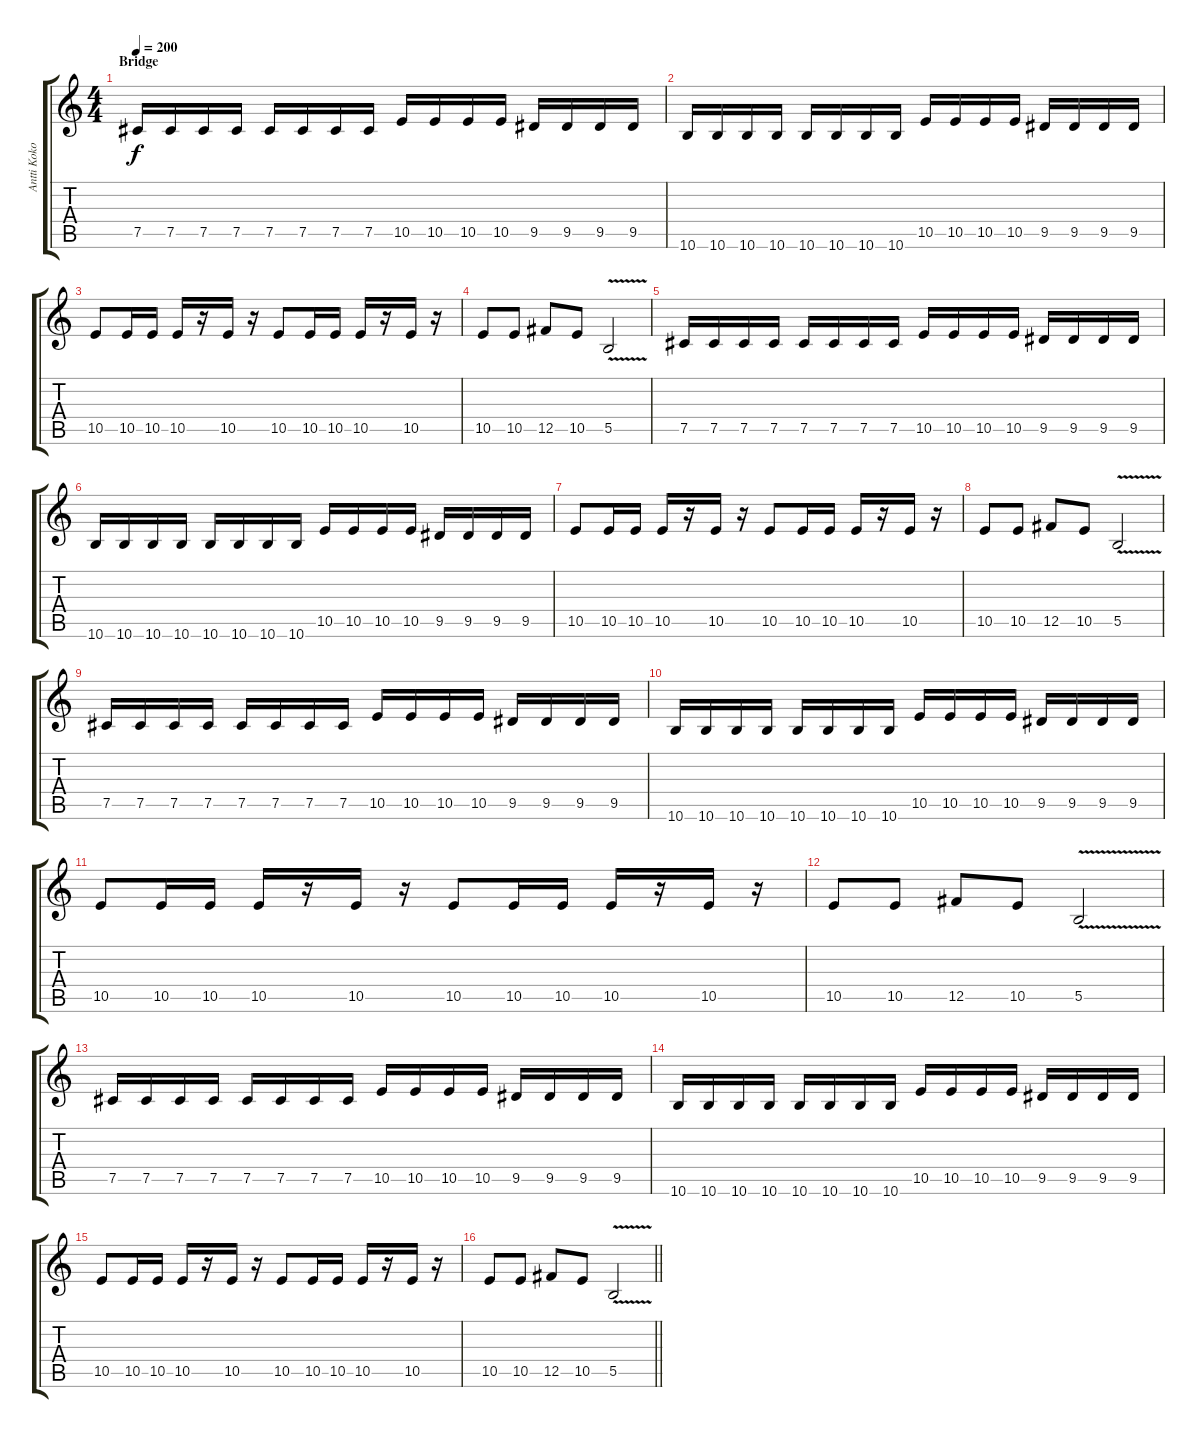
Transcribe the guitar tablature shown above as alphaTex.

\track ("Antti Koko" "Antti Koko") {instrument distortionguitar}
\staff {score tabs}
\tuning (Db4 Ab3 E3 B2 Gb2 Db2) {hide}
\ts (4 4)
\section ("" "Bridge")
\tempo 200
\clef g2
\ks c
7.5.16{dy f} 7.5.16 7.5.16 7.5.16 7.5.16 7.5.16 7.5.16 7.5.16 10.5.16 10.5.16 10.5.16 10.5.16 9.5.16 9.5.16 9.5.16 9.5.16 |
10.6.16 10.6.16 10.6.16 10.6.16 10.6.16 10.6.16 10.6.16 10.6.16 10.5.16 10.5.16 10.5.16 10.5.16 9.5.16 9.5.16 9.5.16 9.5.16 |
10.5.8 10.5.16 10.5.16 10.5.16 r.16 10.5.16 r.16 10.5.8 10.5.16 10.5.16 10.5.16 r.16 10.5.16 r.16 |
10.5.8 10.5.8 12.5.8 10.5.8 5.5{v}.2 |
7.5.16 7.5.16 7.5.16 7.5.16 7.5.16 7.5.16 7.5.16 7.5.16 10.5.16 10.5.16 10.5.16 10.5.16 9.5.16 9.5.16 9.5.16 9.5.16 |
10.6.16 10.6.16 10.6.16 10.6.16 10.6.16 10.6.16 10.6.16 10.6.16 10.5.16 10.5.16 10.5.16 10.5.16 9.5.16 9.5.16 9.5.16 9.5.16 |
10.5.8 10.5.16 10.5.16 10.5.16 r.16 10.5.16 r.16 10.5.8 10.5.16 10.5.16 10.5.16 r.16 10.5.16 r.16 |
10.5.8 10.5.8 12.5.8 10.5.8 5.5{v}.2 |
7.5.16 7.5.16 7.5.16 7.5.16 7.5.16 7.5.16 7.5.16 7.5.16 10.5.16 10.5.16 10.5.16 10.5.16 9.5.16 9.5.16 9.5.16 9.5.16 |
10.6.16 10.6.16 10.6.16 10.6.16 10.6.16 10.6.16 10.6.16 10.6.16 10.5.16 10.5.16 10.5.16 10.5.16 9.5.16 9.5.16 9.5.16 9.5.16 |
10.5.8 10.5.16 10.5.16 10.5.16 r.16 10.5.16 r.16 10.5.8 10.5.16 10.5.16 10.5.16 r.16 10.5.16 r.16 |
10.5.8 10.5.8 12.5.8 10.5.8 5.5{v}.2 |
7.5.16 7.5.16 7.5.16 7.5.16 7.5.16 7.5.16 7.5.16 7.5.16 10.5.16 10.5.16 10.5.16 10.5.16 9.5.16 9.5.16 9.5.16 9.5.16 |
10.6.16 10.6.16 10.6.16 10.6.16 10.6.16 10.6.16 10.6.16 10.6.16 10.5.16 10.5.16 10.5.16 10.5.16 9.5.16 9.5.16 9.5.16 9.5.16 |
10.5.8 10.5.16 10.5.16 10.5.16 r.16 10.5.16 r.16 10.5.8 10.5.16 10.5.16 10.5.16 r.16 10.5.16 r.16 |
\barLineRight lightlight
10.5.8 10.5.8 12.5.8 10.5.8 5.5{v}.2
